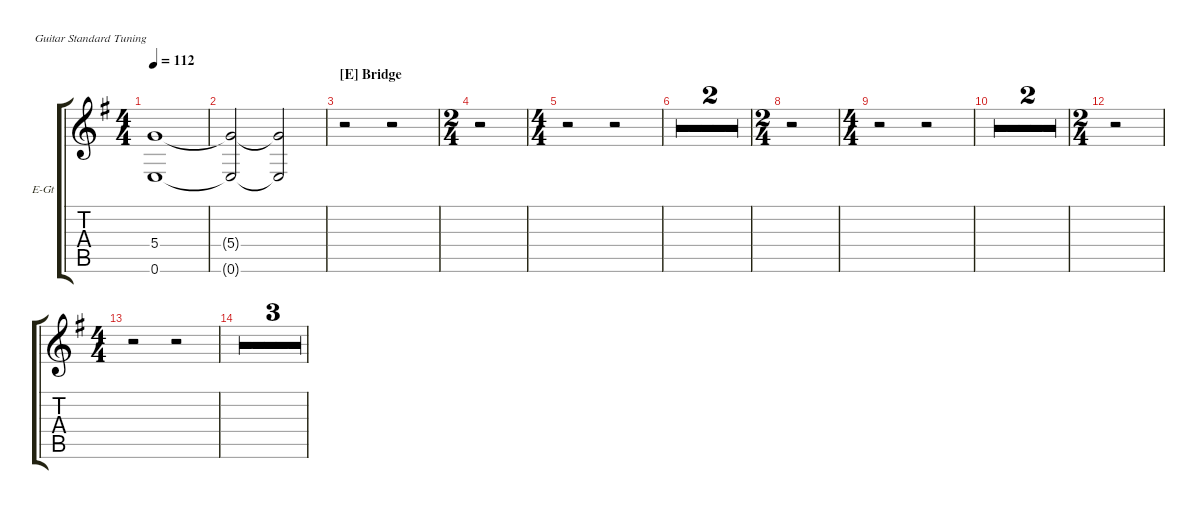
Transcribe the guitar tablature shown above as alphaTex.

\hideDynamics
\bracketExtendMode groupsimilarinstruments
\firstSystemTrackNameOrientation horizontal
\otherSystemsTrackNameOrientation horizontal
\track ("E.Guitar 2" "E-Gt") {multiBarRest instrument distortionguitar}
\staff {score tabs}
\tuning (E4 B3 G3 D3 A2 E2)
\ts (4 4)
\tempo 112
\clef g2
\ks g
(5.4 0.6).1{dy f} |
(5.4{t} 0.6{t}).2 (5.4{t} 0.6{t}).2 |
\section ("E" "Bridge")
r.2 r.2 |
\ts (2 4)
r.2 |
\ts (4 4)
r.2 r.2 |
r.2 r.2 |
r.2 r.2 |
\ts (2 4)
r.2 |
\ts (4 4)
r.2 r.2 |
r.2 r.2 |
r.2 r.2 |
\ts (2 4)
r.2 |
\ts (4 4)
r.2 r.2 |
r.2 r.2 |
r.2 r.2 |
r.2 r.2
